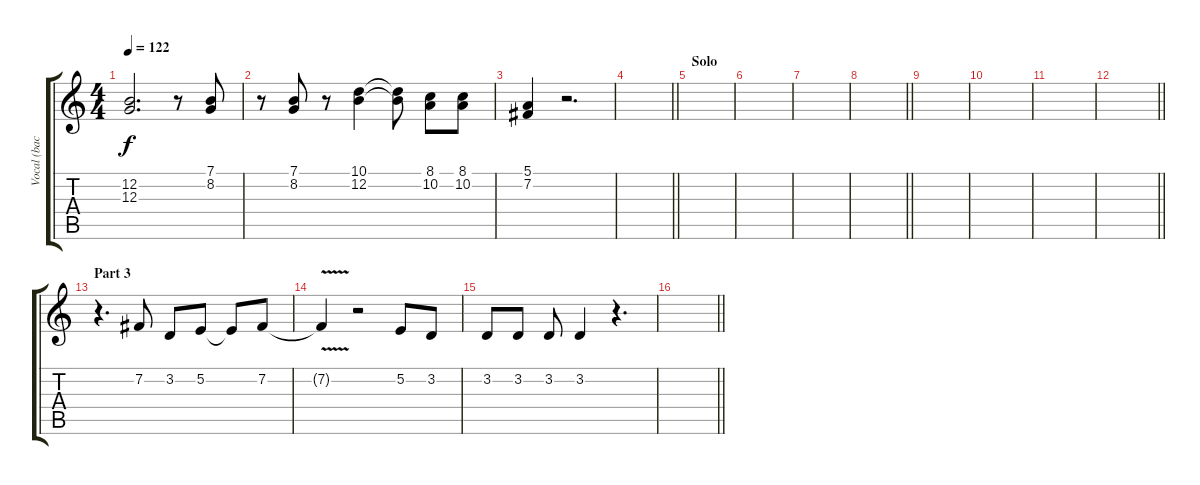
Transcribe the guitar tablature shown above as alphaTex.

\track ("Vocal (back)" "Vocal (bac") {instrument cello}
\staff {score tabs}
\tuning (E4 B3 G3 D3 A2 E2) {hide}
\ts (4 4)
\tempo 122
\clef g2
\ks c
(12.2{t} 12.3{t}).2{d dy f} r.8 (7.1 8.2).8 |
r.8 (7.1 8.2).8 r.8 (10.1 12.2).4 (10.1{t} 12.2{t}).8 (8.1 10.2).8 (8.1 10.2).8 |
(5.1 7.2).4 r.2{d} |
\barLineRight lightlight
|
\section ("" "Solo")
|
|
|
\barLineRight lightlight
|
|
|
|
\barLineRight lightlight
|
\section ("" "Part 3")
r.4{d} 7.2.8 3.2.8 5.2.8 5.2{t}.8 7.2.8 |
7.2{v t}.4 r.2 5.2.8 3.2.8 |
3.2.8 3.2.8 3.2.8 3.2.4 r.4{d} |
\barLineRight lightlight
